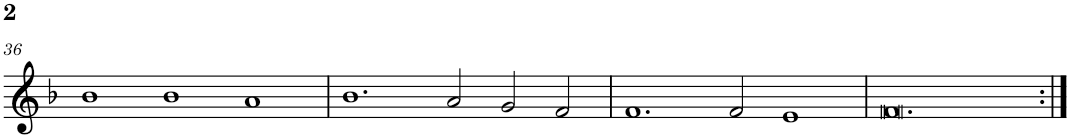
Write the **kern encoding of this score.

**kern
*part1
*staff1
*I"Quatre parties
!!LO:PB:g=z
*clefG2
*k[b-]
*M3/1
=36
1b-
1b-
1a
=37
1.b-
2a/
2g/
2f/
=38
1.f
2f/
1e
=39
0.f
=:|!
*-
